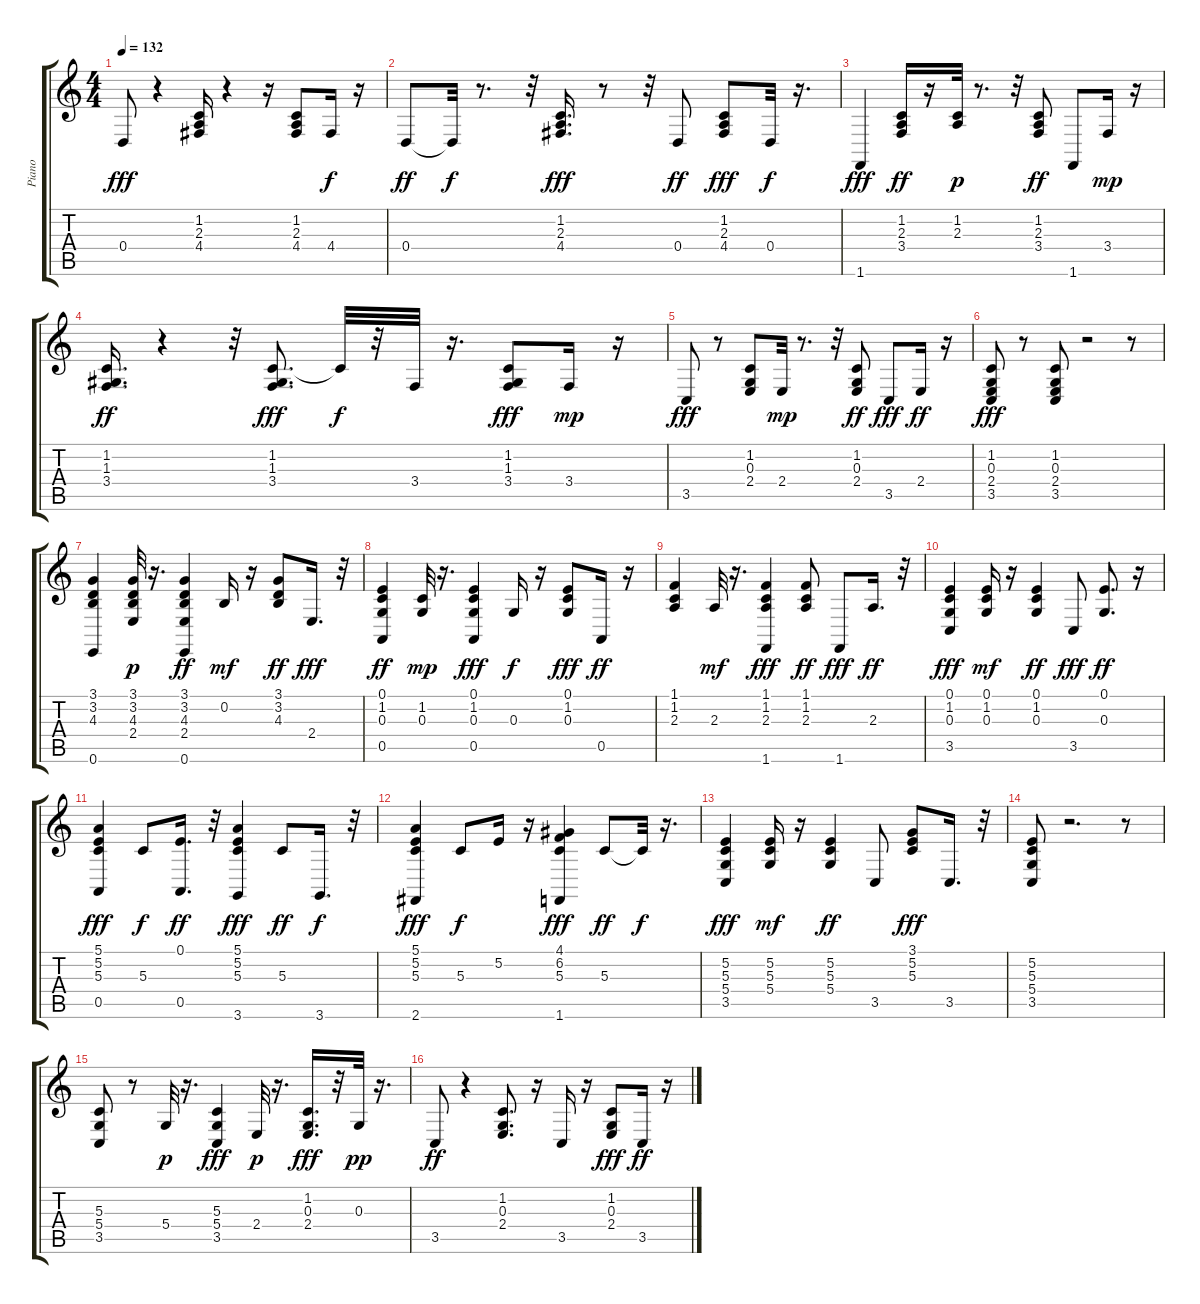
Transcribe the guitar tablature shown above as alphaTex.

\track ("Piano" "Piano") {instrument acousticgrandpiano}
\staff {score tabs}
\tuning (E4 B3 G3 D3 A2 E2) {hide}
\ts (4 4)
\tempo 132
\clef g2
\ks c
0.4.8{dy fff} r.4 (1.2 2.3 4.4).16 r.4 r.16 (1.2 2.3 4.4).8 4.4.16{dy f} r.16 |
0.4.8{dy ff} 0.4{t}.32{dy f} r.8{d} r.32 (1.2 2.3 4.4).16{d dy fff} r.8 r.32 0.4.8{dy ff} (1.2 2.3 4.4).8{dy fff} 0.4.32{dy f} r.16{d} |
1.6.4{dy fff} (1.2 2.3 3.4).16{dy ff} r.16 (1.2 2.3).32{dy p} r.8{d} r.32 (1.2 2.3 3.4).8{dy ff} 1.6.8 3.4.16{dy mp} r.16 |
(1.2 1.3 3.4).16{d dy ff} r.4 r.32 (1.2 1.3 3.4).8{d dy fff} 1.2{t}.32{dy f} r.32 3.4.32 r.16{d} (1.2 1.3 3.4).8{dy fff} 3.4.16{dy mp} r.16 |
3.5.8{dy fff} r.8 (1.2 0.3 2.4).8 2.4.32{dy mp} r.8{d} r.32 (1.2 0.3 2.4).8{dy ff} 3.5.8{dy fff} 2.4.16{dy ff} r.16 |
(1.2 0.3 2.4 3.5).8{dy fff} r.8 (1.2 0.3 2.4 3.5).8 r.2 r.8 |
(3.1 3.2 4.3 0.6).4 (3.1 3.2 4.3 2.4).32{dy p} r.16{d} (3.1 3.2 4.3 2.4 0.6).4{dy ff} 0.2.16{dy mf} r.16 (3.1 3.2 4.3).8{dy ff} 2.4.16{d dy fff} r.32 |
(0.1 1.2 0.3 0.5).4{dy ff} (1.2 0.3).32{dy mp} r.16{d} (0.1 1.2 0.3 0.5).4{dy fff} 0.3.16{dy f} r.16 (0.1 1.2 0.3).8{dy fff} 0.5.16{dy ff} r.16 |
(1.1 1.2 2.3).4 2.3.32{dy mf} r.16{d} (1.1 1.2 2.3 1.6).4{dy fff} (1.1 1.2 2.3).8{dy ff} 1.6.8{dy fff} 2.3.16{d dy ff} r.32 |
(0.1 1.2 0.3 3.5).4{dy fff} (0.1 1.2 0.3).16{dy mf} r.16 (0.1 1.2 0.3).4{dy ff} 3.5.8{dy fff} (0.1 0.3).8{d dy ff} r.16 |
(5.1 5.2 5.3 0.5).4{dy fff} 5.3.8{dy f} (0.1 0.5).16{d dy ff} r.32 (5.1 5.2 5.3 3.6).4{dy fff} 5.3.8{dy ff} 3.6.16{d dy f} r.32 |
(5.1 5.2 5.3 2.6).4{dy fff} 5.3.8{dy f} 5.2.16 r.16 (4.1 6.2 5.3 1.6).4{dy fff} 5.3.8{dy ff} 5.3{t}.32{dy f} r.16{d} |
(5.2 5.3 5.4 3.5).4{dy fff} (5.2 5.3 5.4).16{dy mf} r.16 (5.2 5.3 5.4).4{dy ff} 3.5.8 (3.1 5.2 5.3).8{dy fff} 3.5.16{d} r.32 |
(5.2 5.3 5.4 3.5).8 r.2{d} r.8 |
(5.3 5.4 3.5).8 r.8 5.4.32{dy p} r.16{d} (5.3 5.4 3.5).4{dy fff} 2.4.32{dy p} r.16{d} (1.2 0.3 2.4).16{d dy fff} r.32 0.3.32{dy pp} r.16{d} |
3.5.8{dy ff} r.4 (1.2 0.3 2.4).8{d} r.16 3.5.16 r.16 (1.2 0.3 2.4).8{dy fff} 3.5.16{dy ff} r.16
